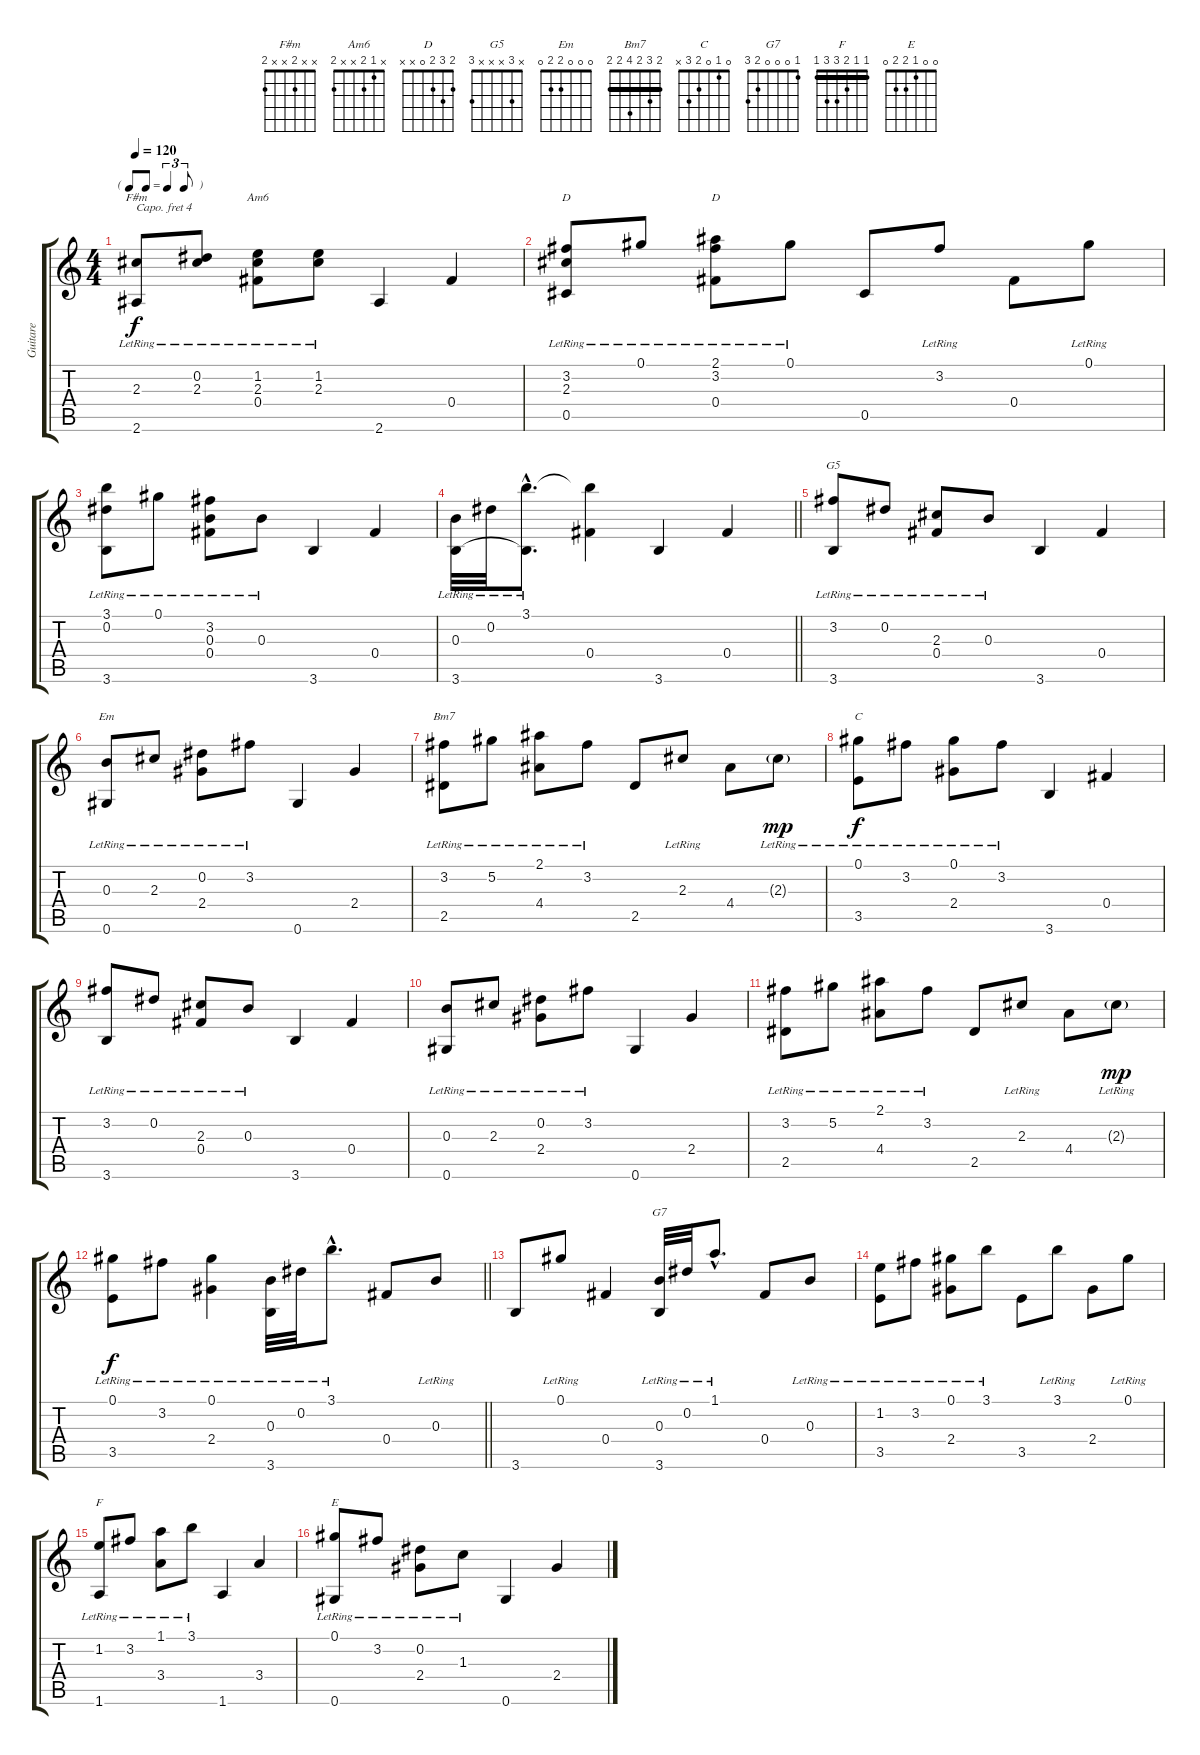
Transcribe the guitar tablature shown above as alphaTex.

\track ("Guitare" "Guitare") {instrument acousticguitarnylon}
\staff {score tabs}
\capo 4
\tuning (E4 B3 G3 D3 A2 E2) {hide}
\chord ("F#m" x x 2 x x 2)
\chord ("Am6" x 1 2 x x 2)
\chord ("D" x 3 2 x 0 x)
\chord ("D" 2 3 2 0 x x)
\chord ("G5" x 3 x x x 3)
\chord ("Em" 0 0 0 2 2 0)
\chord ("Bm7" 2 3 2 4 2 2) {barre 2}
\chord ("C" 0 1 0 2 3 x)
\chord ("G7" 1 0 0 0 2 3)
\chord ("F" 1 1 2 3 3 1) {barre 1}
\chord ("E" 0 0 1 2 2 0)
\ts (4 4)
\tf triplet8th
\tempo 120
\clef g2
\ks c
(2.3{lr} 2.6).8{ch "F#m" dy f} (0.2{lr} 2.3{lr}).8 (1.2{lr} 2.3{lr} 0.4).8{ch "Am6"} (1.2{lr} 2.3{lr}).8 2.6.4 0.4.4 |
(3.2{lr} 2.3{lr} 0.5).8{ch "D"} 0.1{lr}.8 (2.1{lr} 3.2{lr} 0.4).8{ch "D"} 0.1{lr}.8 0.5.8 3.2{lr}.8 0.4.8 0.1{lr}.8 |
(3.1{lr} 0.2{lr} 3.6).8 0.1{lr}.8 (3.2{lr} 0.3{lr} 0.4).8 0.3{lr}.8 3.6.4 0.4.4 |
\barLineRight lightlight
(0.3{lr} 3.6).32 0.2{lr}.32 (3.1{hac lr} 3.6{hac t}).8{d} (3.1{t} 0.4).4 3.6.4 0.4.4 |
(3.2{lr} 3.6).8{ch "G5"} 0.2{lr}.8 (2.3{lr} 0.4).8 0.3{lr}.8 3.6.4 0.4.4 |
(0.3{lr} 0.6).8{ch "Em"} 2.3{lr}.8 (0.2{lr} 2.4).8 3.2{lr}.8 0.6.4 2.4.4 |
(3.2{lr} 2.5).8{ch "Bm7"} 5.2{lr}.8 (2.1{lr} 4.4).8 3.2{lr}.8 2.5.8 2.3{lr}.8 4.4.8 2.3{g lr}.8{dy mp} |
(0.1{lr} 3.5).8{ch "C" dy f} 3.2{lr}.8 (0.1{lr} 2.4).8 3.2{lr}.8 3.6.4 0.4.4 |
(3.2{lr} 3.6).8 0.2{lr}.8 (2.3{lr} 0.4).8 0.3{lr}.8 3.6.4 0.4.4 |
(0.3{lr} 0.6).8 2.3{lr}.8 (0.2{lr} 2.4).8 3.2{lr}.8 0.6.4 2.4.4 |
(3.2{lr} 2.5).8 5.2{lr}.8 (2.1{lr} 4.4).8 3.2{lr}.8 2.5.8 2.3{lr}.8 4.4.8 2.3{g lr}.8{dy mp} |
\barLineRight lightlight
(0.1{lr} 3.5).8{dy f} 3.2{lr}.8 (0.1{lr} 2.4).4 (0.3{lr} 3.6).32 0.2{lr}.32 3.1{hac lr}.8{d} 0.4.8 0.3{lr}.8 |
3.6.8 0.1{lr}.8 0.4.4 (0.3{lr} 3.6).32{ch "G7"} 0.2{lr}.32 1.1{hac lr}.8{d} 0.4.8 0.3{lr}.8 |
(1.2{lr} 3.5).8 3.2{lr}.8 (0.1{lr} 2.4).8 3.1{lr}.8 3.5.8 3.1{lr}.8 2.4.8 0.1{lr}.8 |
(1.2{lr} 1.6).8{ch "F"} 3.2{lr}.8 (1.1{lr} 3.4).8 3.1{lr}.8 1.6.4 3.4.4 |
(0.1{lr} 0.6).8{ch "E"} 3.2{lr}.8 (0.2{lr} 2.4).8 1.3{lr}.8 0.6.4 2.4.4
